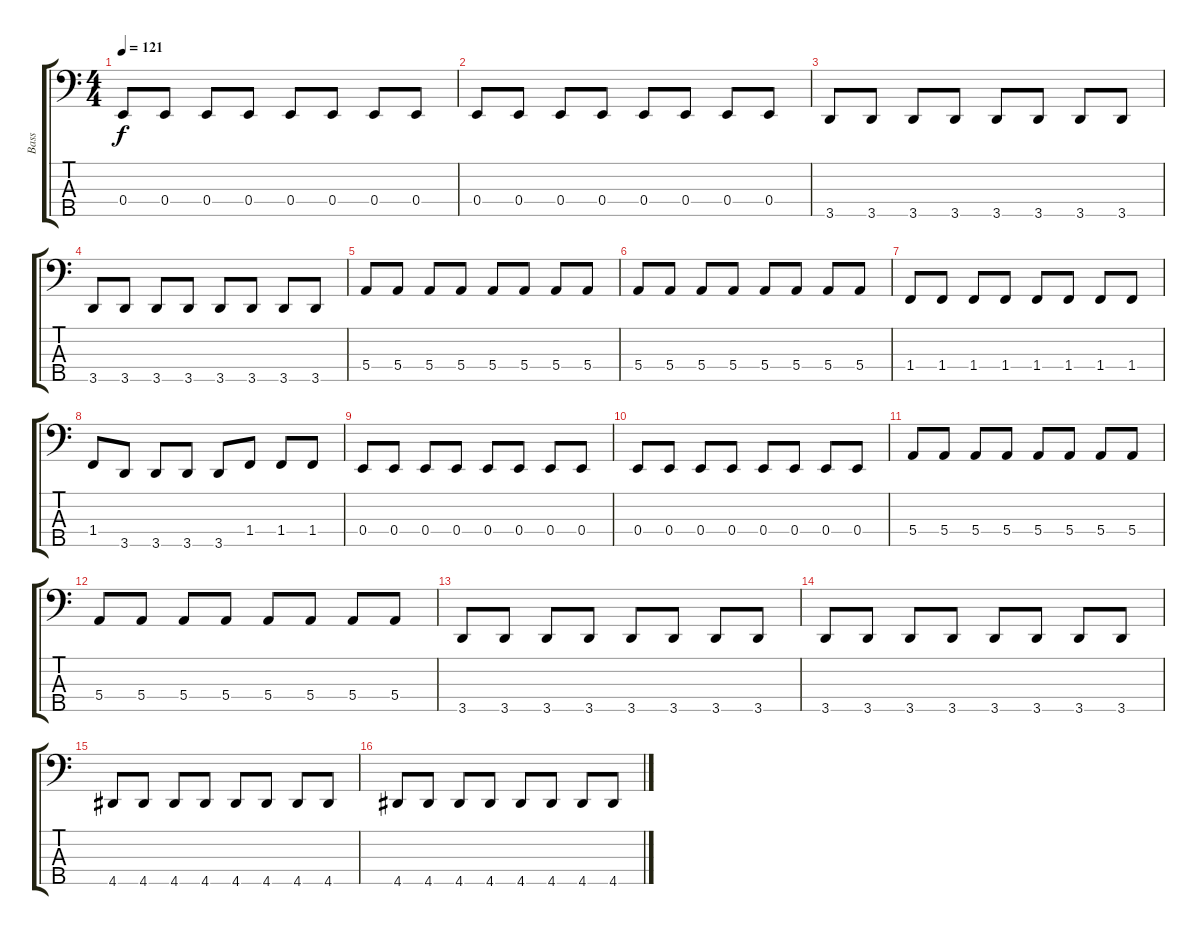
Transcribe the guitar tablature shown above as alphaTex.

\track ("Bass" "Bass") {instrument electricbasspick}
\staff {score tabs}
\tuning (G2 D2 A1 E1 B0) {hide}
\ts (4 4)
\tempo 121
\clef f4
\ks c
0.4.8{dy f} 0.4.8 0.4.8 0.4.8 0.4.8 0.4.8 0.4.8 0.4.8 |
0.4.8 0.4.8 0.4.8 0.4.8 0.4.8 0.4.8 0.4.8 0.4.8 |
3.5.8 3.5.8 3.5.8 3.5.8 3.5.8 3.5.8 3.5.8 3.5.8 |
3.5.8 3.5.8 3.5.8 3.5.8 3.5.8 3.5.8 3.5.8 3.5.8 |
5.4.8 5.4.8 5.4.8 5.4.8 5.4.8 5.4.8 5.4.8 5.4.8 |
5.4.8 5.4.8 5.4.8 5.4.8 5.4.8 5.4.8 5.4.8 5.4.8 |
1.4.8 1.4.8 1.4.8 1.4.8 1.4.8 1.4.8 1.4.8 1.4.8 |
1.4.8 3.5.8 3.5.8 3.5.8 3.5.8 1.4.8 1.4.8 1.4.8 |
0.4.8 0.4.8 0.4.8 0.4.8 0.4.8 0.4.8 0.4.8 0.4.8 |
0.4.8 0.4.8 0.4.8 0.4.8 0.4.8 0.4.8 0.4.8 0.4.8 |
5.4.8 5.4.8 5.4.8 5.4.8 5.4.8 5.4.8 5.4.8 5.4.8 |
5.4.8 5.4.8 5.4.8 5.4.8 5.4.8 5.4.8 5.4.8 5.4.8 |
3.5.8 3.5.8 3.5.8 3.5.8 3.5.8 3.5.8 3.5.8 3.5.8 |
3.5.8 3.5.8 3.5.8 3.5.8 3.5.8 3.5.8 3.5.8 3.5.8 |
4.5.8 4.5.8 4.5.8 4.5.8 4.5.8 4.5.8 4.5.8 4.5.8 |
4.5.8 4.5.8 4.5.8 4.5.8 4.5.8 4.5.8 4.5.8 4.5.8
